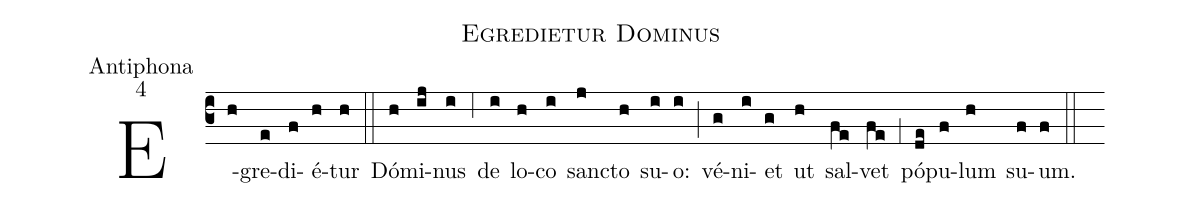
name:Egredietur Dominus;
office-part:Antiphona;
mode:4;
%%
(c3) E(h)gre(e)di(f)é(h)tur(h) (::) Dó(h)mi(ij)nus(i) (;6) de(i) lo(h)co(i) san(j)cto(h) su(i)o:(i) (;) vé(g)ni(i)et(g) ut(h) sal(fe)vet(fe) (;1) pó(de)pu(f)lum(h) su(f)um.(f) (::)
